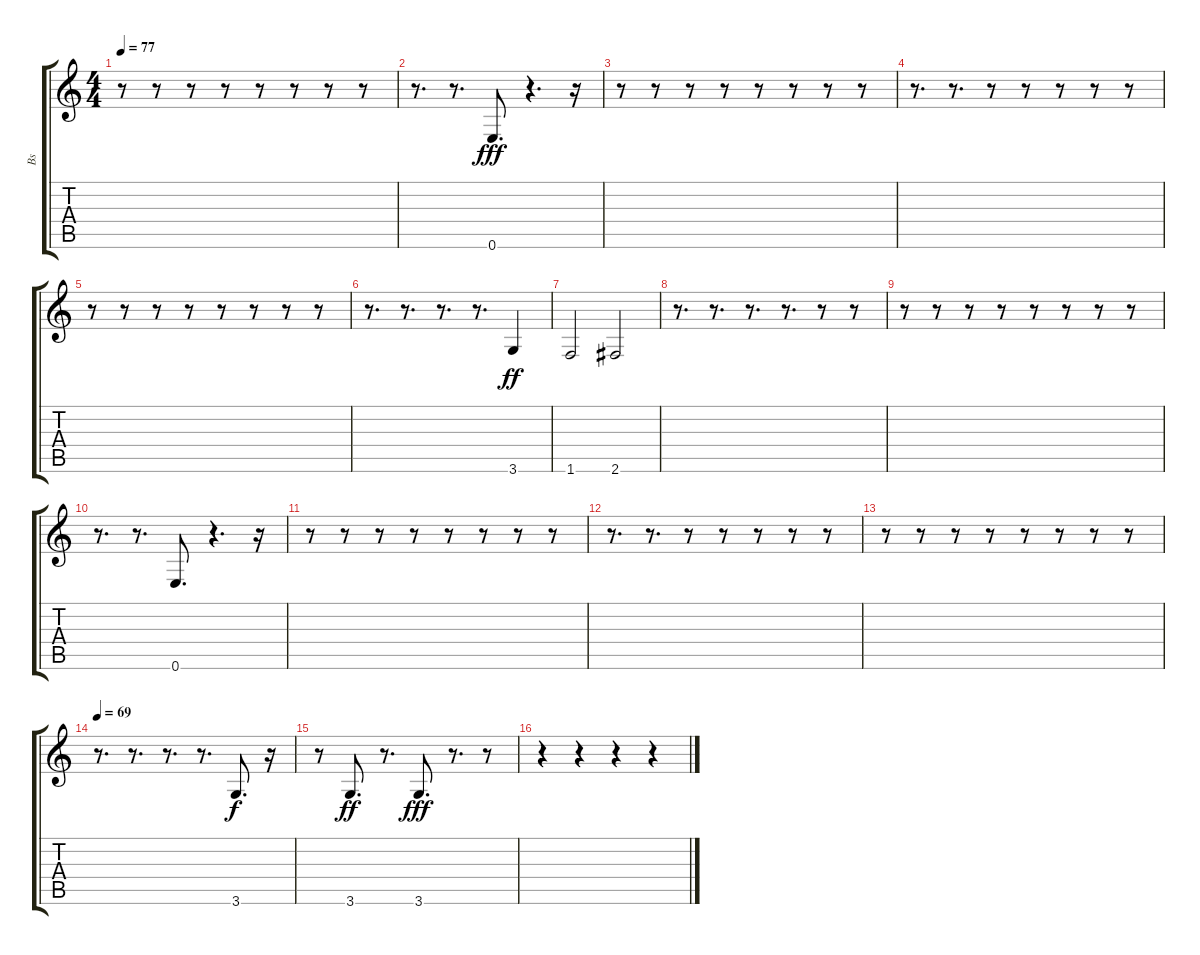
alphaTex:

\track ("Bs" "Bs") {instrument electricbassfinger}
\staff {score tabs}
\tuning (E4 B3 G3 D3 A2 E2) {hide}
\ts (4 4)
\tempo 77
\clef g2
\ks c
r.8{dy f} r.8 r.8 r.8 r.8 r.8 r.8 r.8 |
r.8{d} r.8{d} 0.6.8{d dy fff} r.4{d} r.16 |
r.8 r.8 r.8 r.8 r.8 r.8 r.8 r.8 |
r.8{d} r.8{d} r.8 r.8 r.8 r.8 r.8 |
r.8 r.8 r.8 r.8 r.8 r.8 r.8 r.8 |
r.8{d} r.8{d} r.8{d} r.8{d} 3.6.4{dy ff} |
1.6.2 2.6.2 |
r.8{d} r.8{d} r.8{d} r.8{d} r.8 r.8 |
r.8 r.8 r.8 r.8 r.8 r.8 r.8 r.8 |
r.8{d} r.8{d} 0.6.8{d} r.4{d} r.16 |
r.8 r.8 r.8 r.8 r.8 r.8 r.8 r.8 |
r.8{d} r.8{d} r.8 r.8 r.8 r.8 r.8 |
r.8 r.8 r.8 r.8 r.8 r.8 r.8 r.8 |
\tempo 69
r.8{d} r.8{d} r.8{d} r.8{d} 3.6.8{d dy f} r.16 |
r.8 3.6.8{d dy ff} r.8{d} 3.6.8{d dy fff} r.8{d} r.8 |
r.4 r.4 r.4 r.4
